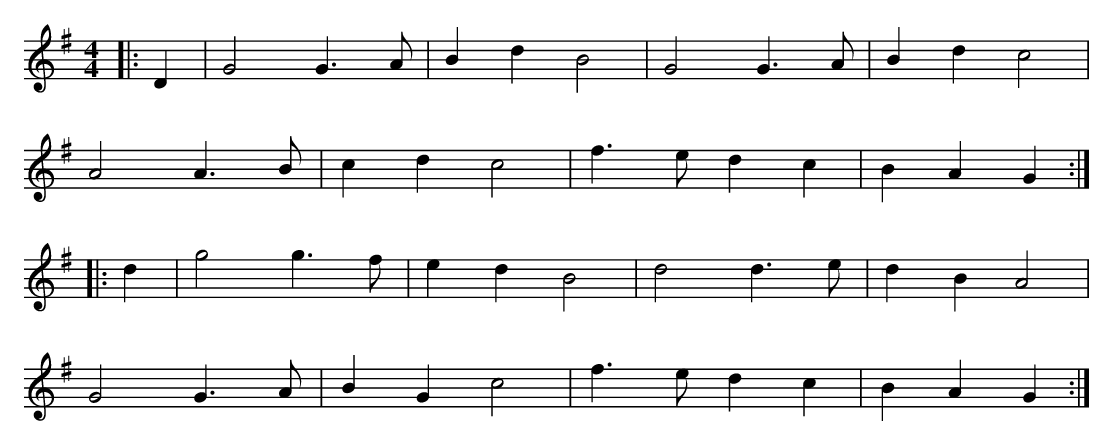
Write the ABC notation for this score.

X:1
M:4/4
K:G
|:D2|G4 G3 A|B2 d2 B4|G4 G3 A|B2 d2 c4|
A4 A3 B|c2 d2 c4|f3 e d2 c2|B2 A2 G2:|
|:d2|g4 g3 f|e2 d2 B4|d4 d3 e|d2 B2 A4|
G4 G3 A|B2 G2 c4|f3 e d2 c2|B2 A2 G2:|
